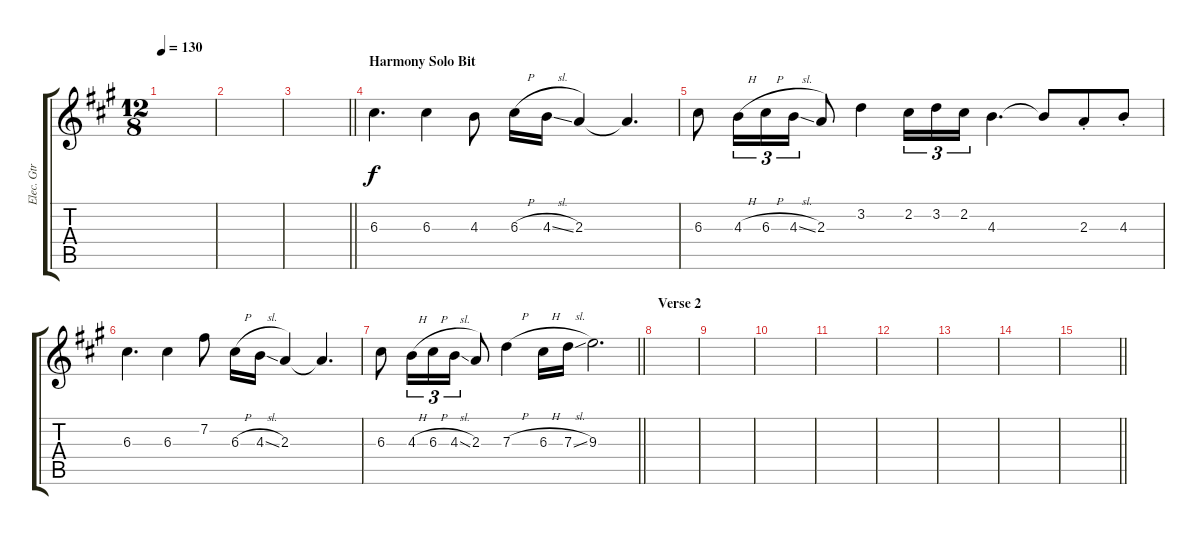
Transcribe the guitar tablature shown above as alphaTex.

\track ("Elec. Gtr 3" "Elec. Gtr ") {instrument distortionguitar}
\staff {score tabs}
\tuning (E4 B3 G3 D3 A2 E2) {hide}
\ts (12 8)
\tempo 130
\clef g2
\ks a
|
|
\barLineRight lightlight
|
\section ("" "Harmony Solo Bit")
6.3.4{d} 6.3.4 4.3.8 6.3{h}.16 4.3{sl}.16 2.3.4 2.3{t}.4{d} |
6.3.8 4.3{h}.16{tu (3 2)} 6.3{h}.16{tu (3 2)} 4.3{sl}.16{tu (3 2)} 2.3.8 3.2.4 2.2.16{tu (3 2)} 3.2.16{tu (3 2)} 2.2.16{tu (3 2)} 4.3.4{d} 4.3{t}.8 2.3{st}.8 4.3{st}.8 |
6.3.4{d} 6.3.4 7.2.8 6.3{h}.16 4.3{sl}.16 2.3.4 2.3{t}.4{d} |
\barLineRight lightlight
6.3.8 4.3{h}.16{tu (3 2)} 6.3{h}.16{tu (3 2)} 4.3{sl}.16{tu (3 2)} 2.3.8 7.3{h}.4 6.3{h}.16 7.3{sl}.16 9.3.2{d} |
\section ("" "Verse 2")
|
|
|
|
|
|
|
\barLineRight lightlight
